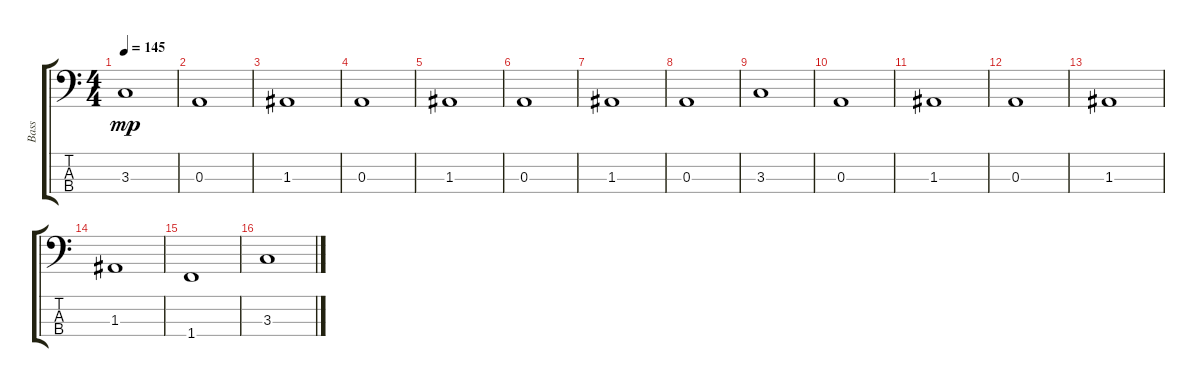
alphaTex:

\track ("Bass" "Bass") {instrument electricbassfinger}
\staff {score tabs}
\tuning (G2 D2 A1 E1) {hide}
\ts (4 4)
\tempo 145
\clef f4
\ks c
3.3.1{dy mp} |
0.3.1 |
1.3.1 |
0.3.1 |
1.3.1 |
0.3.1 |
1.3.1 |
0.3.1 |
3.3.1 |
0.3.1 |
1.3.1 |
0.3.1 |
1.3.1 |
1.3.1 |
1.4.1 |
3.3.1
